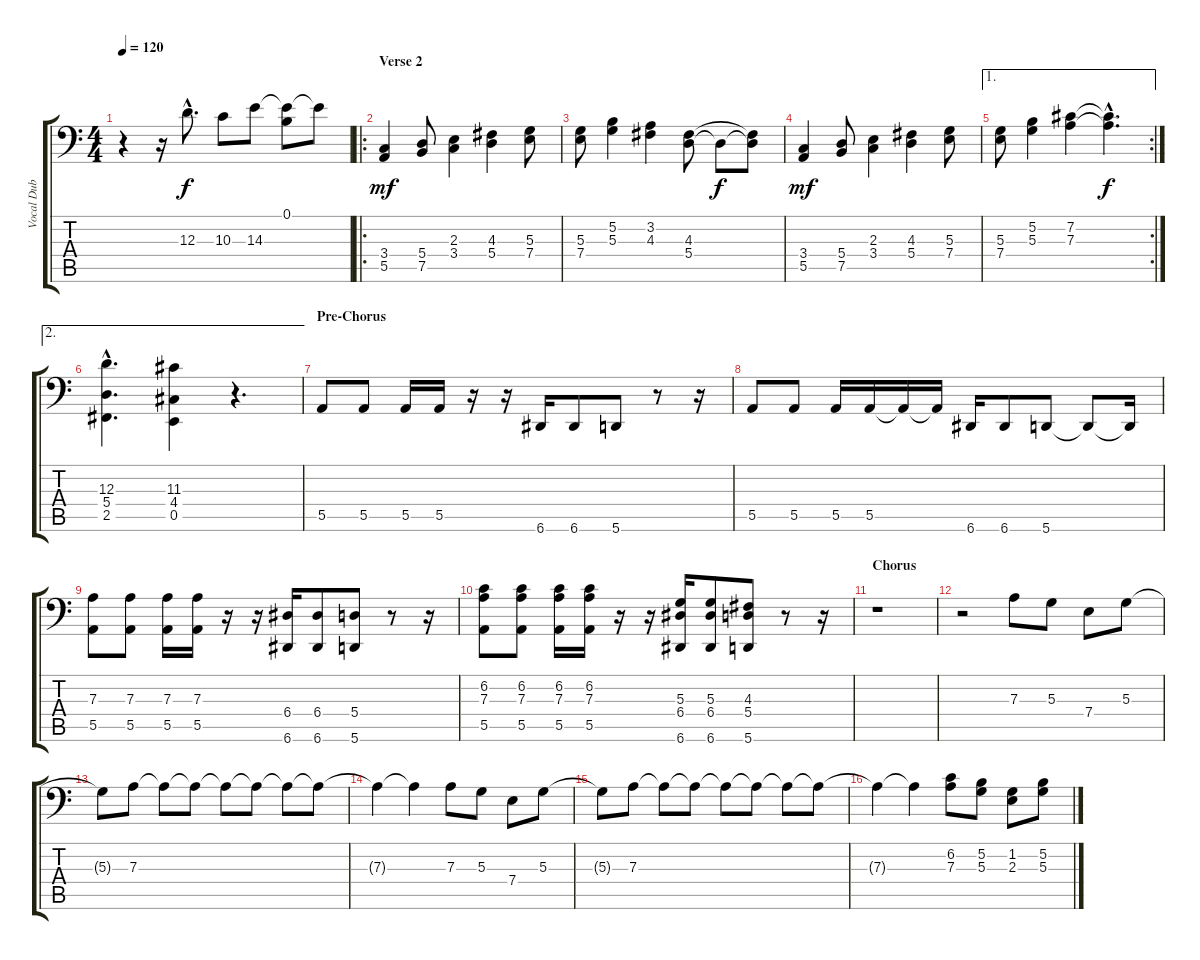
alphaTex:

\track ("Vocal Dub" "Vocal Dub") {instrument lead1square}
\staff {score tabs}
\tuning (B3 Gb3 D3 A2 E2 A1) {hide}
\ts (4 4)
\tempo 120
\clef f4
\ks c
r.4{dy f} r.16 12.3{hac}.8{d} 10.3.8 14.3.8 (0.1 14.3{t}).8 14.3{t}.8 |
\ro
\section ("" "Verse 2")
(3.4 5.5).4{dy mf} (5.4 7.5).8 (2.3 3.4).4 (4.3 5.4).4 (5.3 7.4).8 |
(5.3 7.4).8 (5.2 5.3).4 (3.2 4.3).4 (4.3 5.4).8 5.4{t}.8{dy f} (4.3{t} 5.4{t}).8 |
(3.4 5.5).4{dy mf} (5.4 7.5).8 (2.3 3.4).4 (4.3 5.4).4 (5.3 7.4).8 |
\ae 1
\rc 2
(5.3 7.4).8 (5.2 5.3).4 (7.2 7.3).4 (7.2{hac t} 7.3{hac t}).4{d dy f} |
\ae 2
(12.3{hac} 5.4{hac} 2.5{hac}).4{d} (11.3 4.4 0.5).4 r.4{d} |
\section ("" "Pre-Chorus")
5.5.8 5.5.8 5.5.16 5.5.16 r.16 r.16 6.6.16 6.6.8 5.6.8 r.8 r.16 |
5.5.8 5.5.8 5.5.16 5.5.16 5.5{t}.16 5.5{t}.16 6.6.16 6.6.8 5.6.8 5.6{t}.8 5.6{t}.16 |
(7.3 5.5).8 (7.3 5.5).8 (7.3 5.5).16 (7.3 5.5).16 r.16 r.16 (6.4 6.6).16 (6.4 6.6).8 (5.4 5.6).8 r.8 r.16 |
(6.2 7.3 5.5).8 (6.2 7.3 5.5).8 (6.2 7.3 5.5).16 (6.2 7.3 5.5).16 r.16 r.16 (5.3 6.4 6.6).16 (5.3 6.4 6.6).8 (4.3 5.4 5.6).8 r.8 r.16 |
\section ("" "Chorus")
r.1 |
r.2 7.3.8 5.3.8 7.4.8 5.3.8 |
5.3{t}.8 7.3.8 7.3{t}.8 7.3{t}.8 7.3{t}.8 7.3{t}.8 7.3{t}.8 7.3{t}.8 |
7.3{t}.4 7.3{t}.4 7.3.8 5.3.8 7.4.8 5.3.8 |
5.3{t}.8 7.3.8 7.3{t}.8 7.3{t}.8 7.3{t}.8 7.3{t}.8 7.3{t}.8 7.3{t}.8 |
7.3{t}.4 7.3{t}.4 (6.2 7.3).8 (5.2 5.3).8 (1.2 2.3).8 (5.2 5.3).8
